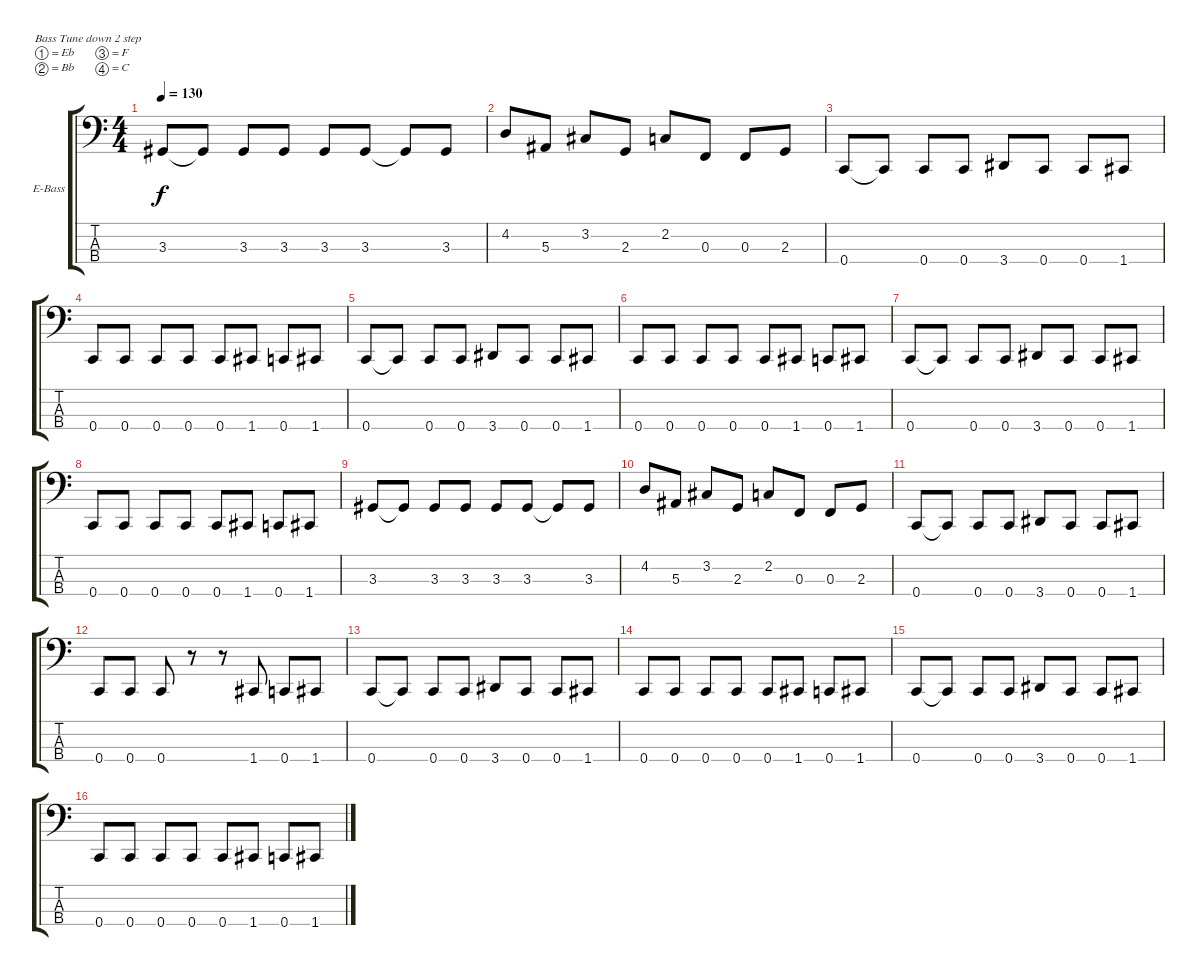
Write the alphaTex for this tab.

\defaultSystemsLayout 4
\bracketExtendMode groupsimilarinstruments
\firstSystemTrackNameOrientation horizontal
\otherSystemsTrackNameOrientation horizontal
\track ("Electric Bass" "E-Bass") {instrument electricbassfinger}
\staff {score tabs}
\tuning (Eb2 Bb1 F1 C1)
\ts (4 4)
\tempo 130
\clef f4
\scale
0.333333
\ks c
3.3.8{dy f} 3.3{t}.8 3.3.8 3.3.8 3.3.8 3.3.8 3.3{t}.8 3.3.8 |
\scale
0.333333 4.2.8 5.3.8 3.2.8 2.3.8 2.2.8 0.3.8 0.3.8 2.3.8 |
\scale
0.333333 0.4.8 0.4{t}.8 0.4.8 0.4.8 3.4.8 0.4.8 0.4.8 1.4.8 |
\scale
0.333333 0.4.8 0.4.8 0.4.8 0.4.8 0.4.8 1.4.8 0.4.8 1.4.8 |
\scale
0.333333 0.4.8 0.4{t}.8 0.4.8 0.4.8 3.4.8 0.4.8 0.4.8 1.4.8 |
\scale
0.333333 0.4.8 0.4.8 0.4.8 0.4.8 0.4.8 1.4.8 0.4.8 1.4.8 |
\scale
0.333333 0.4.8 0.4{t}.8 0.4.8 0.4.8 3.4.8 0.4.8 0.4.8 1.4.8 |
\scale
0.333333 0.4.8 0.4.8 0.4.8 0.4.8 0.4.8 1.4.8 0.4.8 1.4.8 |
\scale
0.333333 3.3.8 3.3{t}.8 3.3.8 3.3.8 3.3.8 3.3.8 3.3{t}.8 3.3.8 |
\scale
0.333333 4.2.8 5.3.8 3.2.8 2.3.8 2.2.8 0.3.8 0.3.8 2.3.8 |
\scale
0.333333 0.4.8 0.4{t}.8 0.4.8 0.4.8 3.4.8 0.4.8 0.4.8 1.4.8 |
\scale
0.333333 0.4.8 0.4.8 0.4.8 r.8 r.8 1.4.8 0.4.8 1.4.8 |
\scale
0.333333 0.4.8 0.4{t}.8 0.4.8 0.4.8 3.4.8 0.4.8 0.4.8 1.4.8 |
\scale
0.333333 0.4.8 0.4.8 0.4.8 0.4.8 0.4.8 1.4.8 0.4.8 1.4.8 |
\scale
0.333333 0.4.8 0.4{t}.8 0.4.8 0.4.8 3.4.8 0.4.8 0.4.8 1.4.8 |
\scale
0.333333 0.4.8 0.4.8 0.4.8 0.4.8 0.4.8 1.4.8 0.4.8 1.4.8
